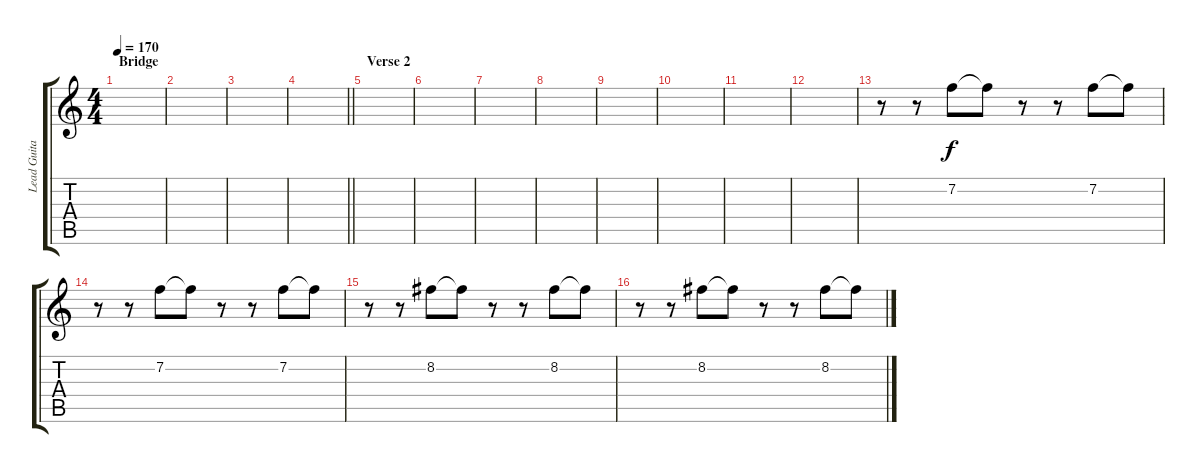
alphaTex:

\track ("Lead Guitar" "Lead Guita") {instrument distortionguitar}
\staff {score tabs}
\tuning (Eb4 Bb3 Gb3 Db3 Ab2 Db2) {hide}
\ts (4 4)
\section ("" "Bridge")
\tempo 170
\clef g2
\ks c
|
|
|
\barLineRight lightlight
|
\section ("" "Verse 2")
|
|
|
|
|
|
|
|
r.8{volume 13 instrument electricguitarmuted} r.8 7.2.8 7.2{t}.8 r.8 r.8 7.2.8 7.2{t}.8 |
r.8 r.8 7.2.8 7.2{t}.8 r.8 r.8 7.2.8 7.2{t}.8 |
r.8 r.8 8.2.8 8.2{t}.8 r.8 r.8 8.2.8 8.2{t}.8 |
r.8 r.8 8.2.8 8.2{t}.8 r.8 r.8 8.2.8 8.2{t}.8
